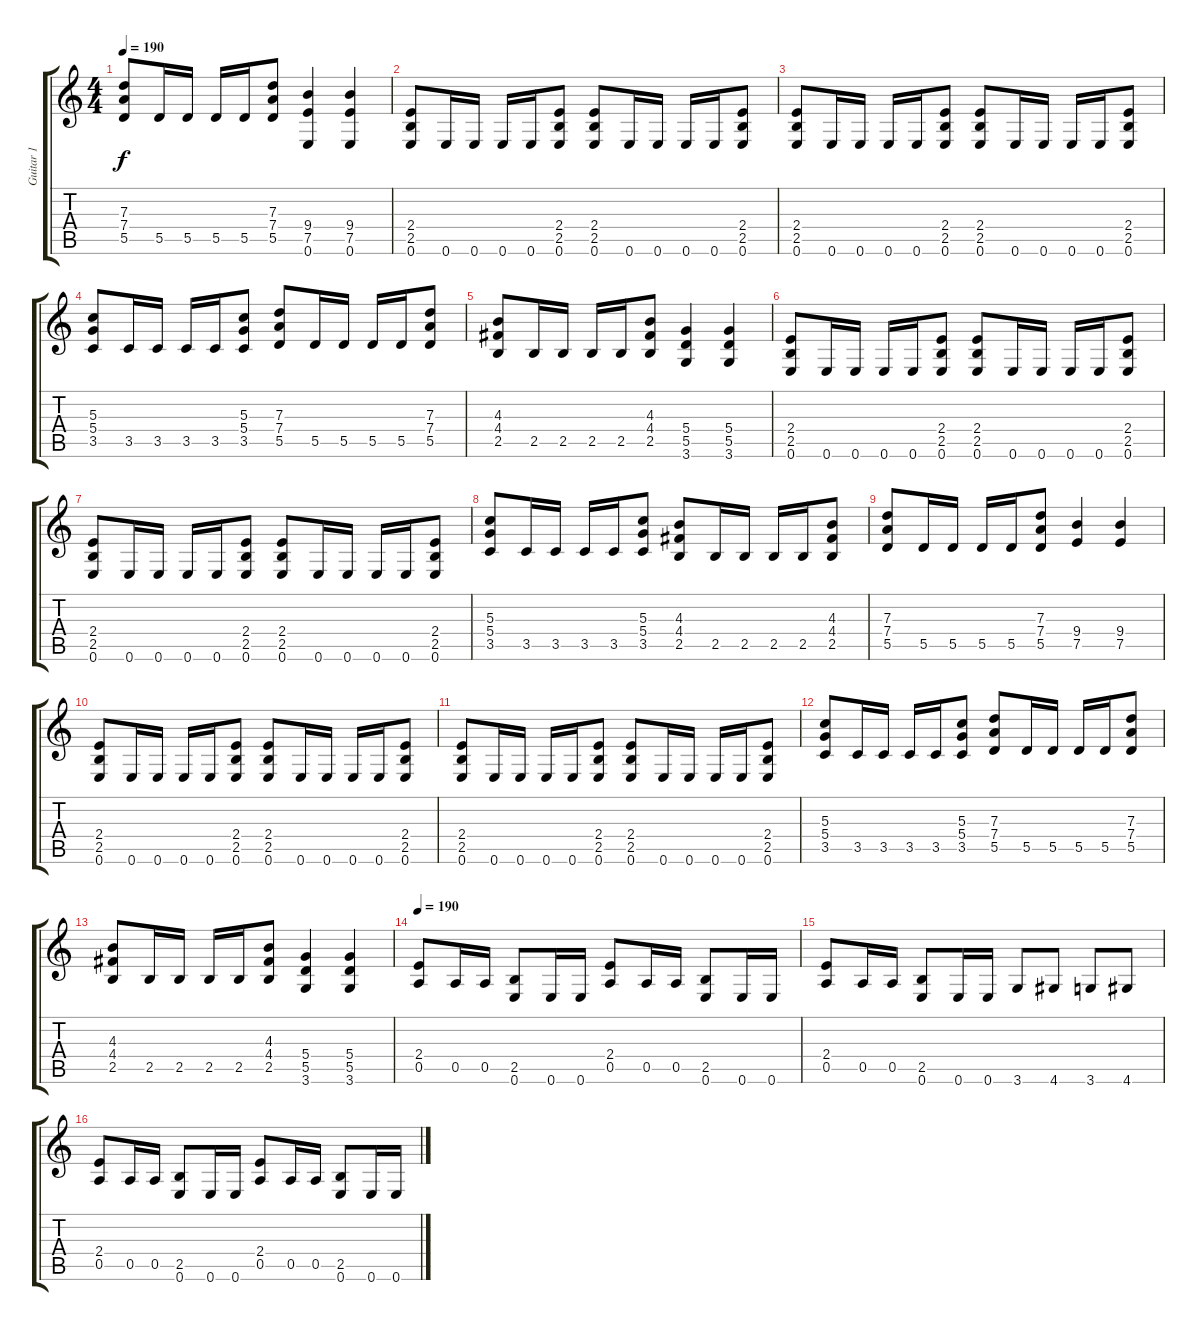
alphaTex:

\track ("Guitar 1" "Guitar 1") {instrument distortionguitar}
\staff {score tabs}
\tuning (E4 B3 G3 D3 A2 E2) {hide}
\ts (4 4)
\tempo 190
\clef g2
\ks c
(7.3 7.4 5.5).8{dy f} 5.5.16 5.5.16 5.5.16 5.5.16 (7.3 7.4 5.5).8 (9.4 7.5 0.6).4 (9.4 7.5 0.6).4 |
(2.4 2.5 0.6).8 0.6.16 0.6.16 0.6.16 0.6.16 (2.4 2.5 0.6).8 (2.4 2.5 0.6).8 0.6.16 0.6.16 0.6.16 0.6.16 (2.4 2.5 0.6).8 |
(2.4 2.5 0.6).8 0.6.16 0.6.16 0.6.16 0.6.16 (2.4 2.5 0.6).8 (2.4 2.5 0.6).8 0.6.16 0.6.16 0.6.16 0.6.16 (2.4 2.5 0.6).8 |
(5.3 5.4 3.5).8 3.5.16 3.5.16 3.5.16 3.5.16 (5.3 5.4 3.5).8 (7.3 7.4 5.5).8 5.5.16 5.5.16 5.5.16 5.5.16 (7.3 7.4 5.5).8 |
(4.3 4.4 2.5).8 2.5.16 2.5.16 2.5.16 2.5.16 (4.3 4.4 2.5).8 (5.4 5.5 3.6).4 (5.4 5.5 3.6).4 |
(2.4 2.5 0.6).8 0.6.16 0.6.16 0.6.16 0.6.16 (2.4 2.5 0.6).8 (2.4 2.5 0.6).8 0.6.16 0.6.16 0.6.16 0.6.16 (2.4 2.5 0.6).8 |
(2.4 2.5 0.6).8 0.6.16 0.6.16 0.6.16 0.6.16 (2.4 2.5 0.6).8 (2.4 2.5 0.6).8 0.6.16 0.6.16 0.6.16 0.6.16 (2.4 2.5 0.6).8 |
(5.3 5.4 3.5).8 3.5.16 3.5.16 3.5.16 3.5.16 (5.3 5.4 3.5).8 (4.3 4.4 2.5).8 2.5.16 2.5.16 2.5.16 2.5.16 (4.3 4.4 2.5).8 |
(7.3 7.4 5.5).8 5.5.16 5.5.16 5.5.16 5.5.16 (7.3 7.4 5.5).8 (9.4 7.5).4 (9.4 7.5).4 |
(2.4 2.5 0.6).8 0.6.16 0.6.16 0.6.16 0.6.16 (2.4 2.5 0.6).8 (2.4 2.5 0.6).8 0.6.16 0.6.16 0.6.16 0.6.16 (2.4 2.5 0.6).8 |
(2.4 2.5 0.6).8 0.6.16 0.6.16 0.6.16 0.6.16 (2.4 2.5 0.6).8 (2.4 2.5 0.6).8 0.6.16 0.6.16 0.6.16 0.6.16 (2.4 2.5 0.6).8 |
(5.3 5.4 3.5).8 3.5.16 3.5.16 3.5.16 3.5.16 (5.3 5.4 3.5).8 (7.3 7.4 5.5).8 5.5.16 5.5.16 5.5.16 5.5.16 (7.3 7.4 5.5).8 |
(4.3 4.4 2.5).8 2.5.16 2.5.16 2.5.16 2.5.16 (4.3 4.4 2.5).8 (5.4 5.5 3.6).4 (5.4 5.5 3.6).4 |
\tempo 190
(2.4 0.5).8 0.5.16 0.5.16 (2.5 0.6).8 0.6.16 0.6.16 (2.4 0.5).8 0.5.16 0.5.16 (2.5 0.6).8 0.6.16 0.6.16 |
(2.4 0.5).8 0.5.16 0.5.16 (2.5 0.6).8 0.6.16 0.6.16 3.6.8 4.6.8 3.6.8 4.6.8 |
(2.4 0.5).8 0.5.16 0.5.16 (2.5 0.6).8 0.6.16 0.6.16 (2.4 0.5).8 0.5.16 0.5.16 (2.5 0.6).8 0.6.16 0.6.16
